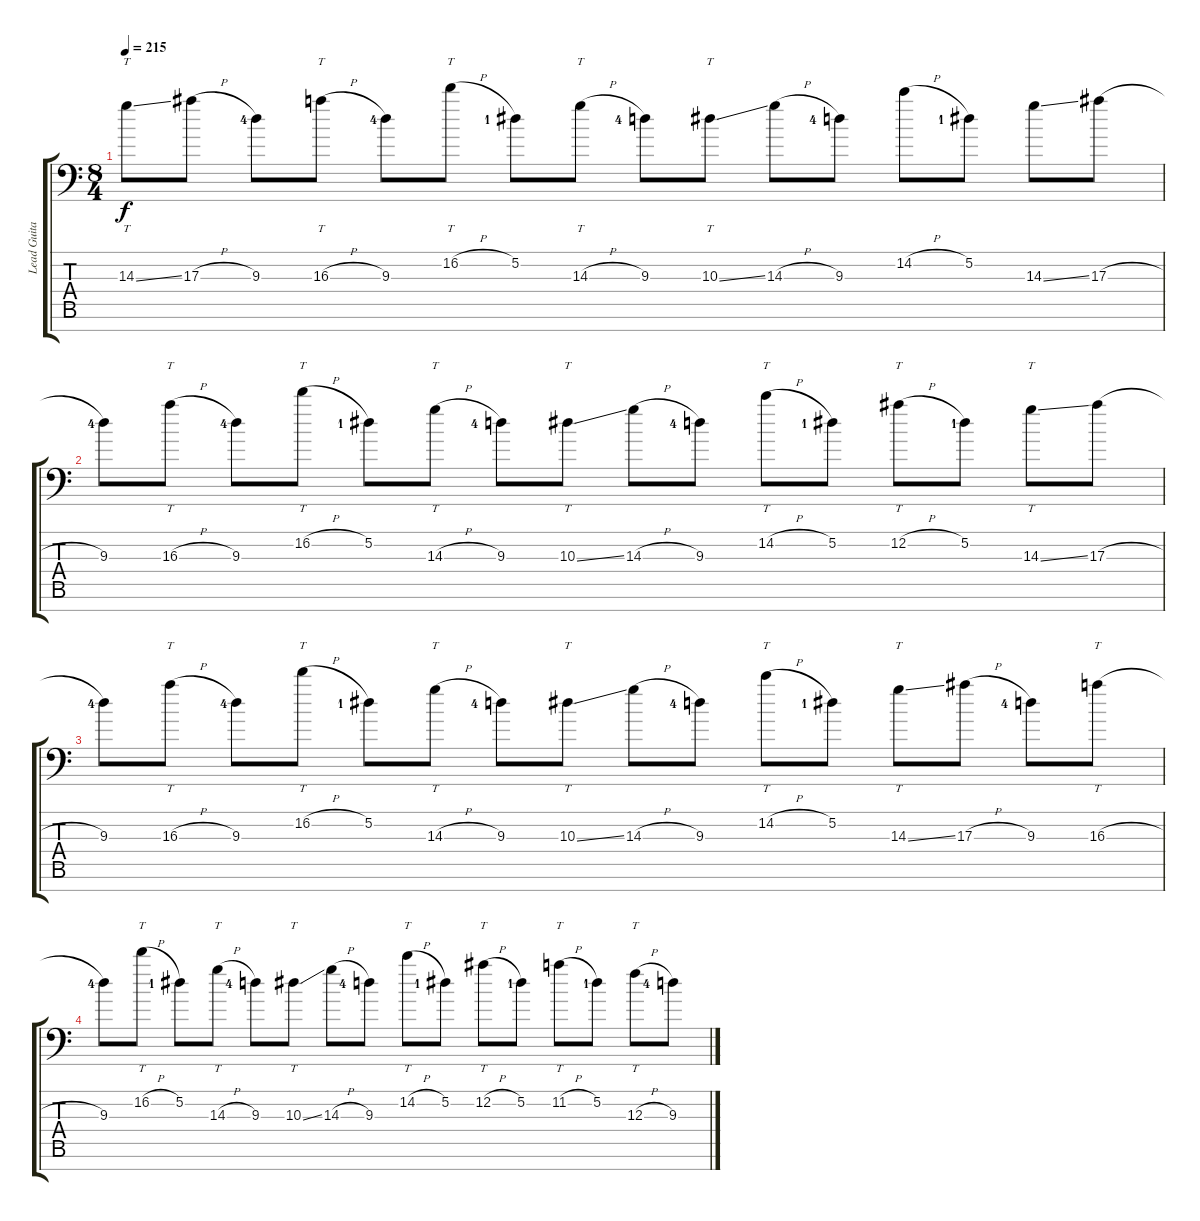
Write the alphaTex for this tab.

\track ("Lead Guitar #2" "Lead Guita") {instrument distortionguitar}
\staff {score tabs}
\tuning (Eb4 Bb3 F3 Eb3 Bb2 F2 Bb1) {hide}
\ts (8 4)
\tempo 215
\clef f4
\ks c
14.3{ss}.8{tt dy f volume 9} 17.3{h}.8 9.3{lf 5}.8 16.3{h}.8{tt} 9.3{lf 5}.8 16.2{h}.8{tt} 5.2{lf 2}.8 14.3{h}.8{tt} 9.3{lf 5}.8 10.3{ss}.8{tt} 14.3{h}.8 9.3{lf 5}.8 14.2{h}.8 5.2{lf 2}.8 14.3{ss}.8 17.3{h}.8 |
9.3{lf 5}.8 16.3{h}.8{tt} 9.3{lf 5}.8 16.2{h}.8{tt} 5.2{lf 2}.8 14.3{h}.8{tt} 9.3{lf 5}.8 10.3{ss}.8{tt} 14.3{h}.8 9.3{lf 5}.8 14.2{h}.8{tt} 5.2{lf 2}.8 12.2{h}.8{tt} 5.2{lf 2}.8 14.3{ss}.8{tt} 17.3{h}.8 |
9.3{lf 5}.8{volume 8} 16.3{h}.8{tt} 9.3{lf 5}.8 16.2{h}.8{tt} 5.2{lf 2}.8 14.3{h}.8{tt} 9.3{lf 5}.8 10.3{ss}.8{tt} 14.3{h}.8 9.3{lf 5}.8 14.2{h}.8{tt} 5.2{lf 2}.8 14.3{ss}.8{tt} 17.3{h}.8 9.3{lf 5}.8 16.3{h}.8{tt} |
9.3{lf 5}.8 16.2{h}.8{tt} 5.2{lf 2}.8 14.3{h}.8{tt} 9.3{lf 5}.8 10.3{ss}.8{tt} 14.3{h}.8 9.3{lf 5}.8 14.2{h}.8{tt} 5.2{lf 2}.8 12.2{h}.8{tt} 5.2{lf 2}.8 11.2{h}.8{tt} 5.2{lf 2}.8 12.3{h}.8{tt} 9.3{lf 5}.8
